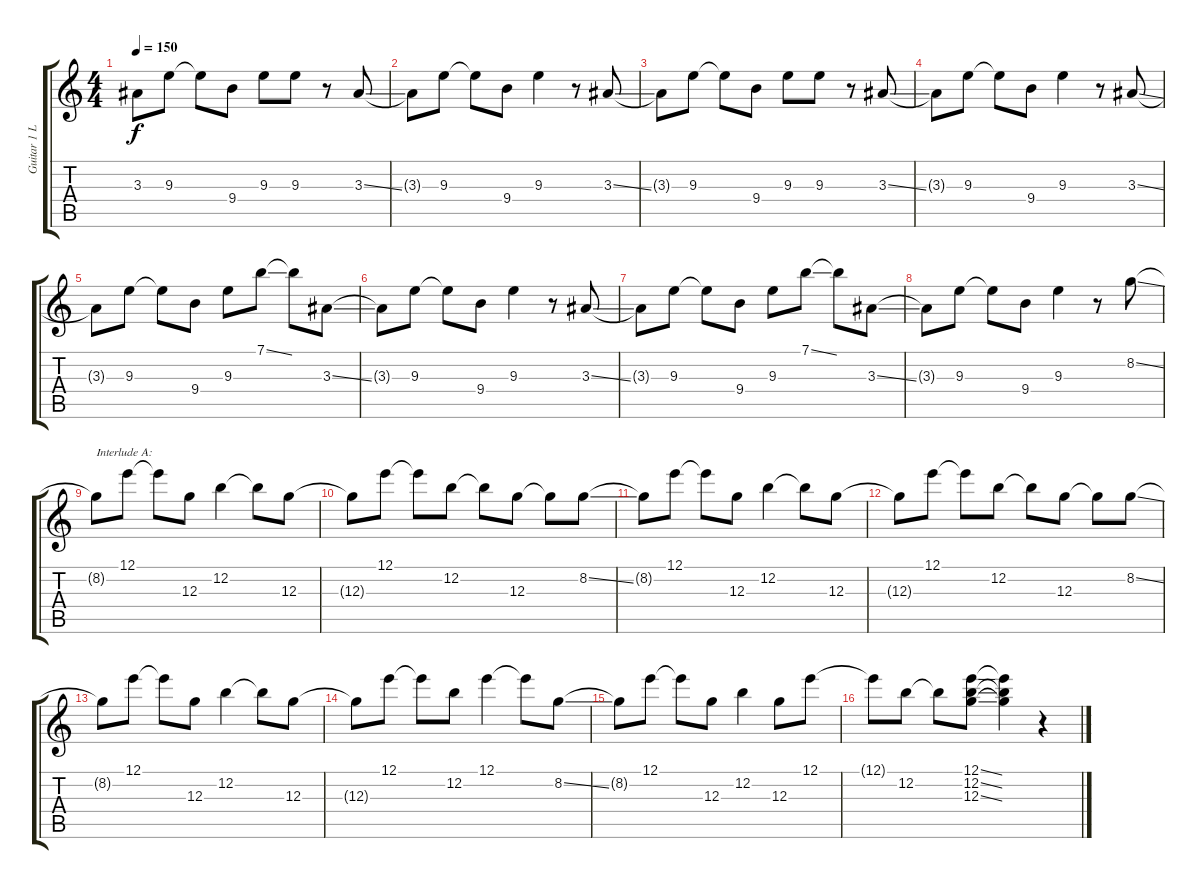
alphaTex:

\track ("Guitar 1 Lead" "Guitar 1 L") {instrument acousticguitarsteel}
\staff {score tabs}
\tuning (E4 B3 G3 D3 A2 E2) {hide}
\ts (4 4)
\tempo 150
\clef g2
\ks c
3.3{t}.8{dy f} 9.3.8 9.3{t}.8 9.4.8 9.3.8 9.3.8 r.8 3.3{ss}.8 |
3.3{t}.8 9.3.8 9.3{t}.8 9.4.8 9.3.4 r.8 3.3{ss}.8 |
3.3{t}.8 9.3.8 9.3{t}.8 9.4.8 9.3.8 9.3.8 r.8 3.3{ss}.8 |
3.3{t}.8 9.3.8 9.3{t}.8 9.4.8 9.3.4 r.8 3.3{ss}.8 |
3.3{t}.8 9.3.8 9.3{t}.8 9.4.8 9.3.8 7.1{ss}.8 7.1{t}.8 3.3{ss}.8 |
3.3{t}.8 9.3.8 9.3{t}.8 9.4.8 9.3.4 r.8 3.3{ss}.8 |
3.3{t}.8 9.3.8 9.3{t}.8 9.4.8 9.3.8 7.1{ss}.8 7.1{t}.8 3.3{ss}.8 |
3.3{t}.8 9.3.8 9.3{t}.8 9.4.8 9.3.4 r.8 8.2{ss}.8 |
8.2{t}.8{txt "Interlude A:"} 12.1.8 12.1{t}.8 12.3.8 12.2.4 12.2{t}.8 12.3.8 |
12.3{t}.8 12.1.8 12.1{t}.8 12.2.8 12.2{t}.8 12.3.8 12.3{t}.8 8.2{ss}.8 |
8.2{t}.8 12.1.8 12.1{t}.8 12.3.8 12.2.4 12.2{t}.8 12.3.8 |
12.3{t}.8 12.1.8 12.1{t}.8 12.2.8 12.2{t}.8 12.3.8 12.3{t}.8 8.2{ss}.8 |
8.2{t}.8 12.1.8 12.1{t}.8 12.3.8 12.2.4 12.2{t}.8 12.3.8 |
12.3{t}.8 12.1.8 12.1{t}.8 12.2.8 12.1.4 12.1{t}.8 8.2{ss}.8 |
8.2{t}.8 12.1.8 12.1{t}.8 12.3.8 12.2.4 12.3.8 12.1.8 |
12.1{t}.8 12.2.8 12.2{t}.8 (12.1{ss} 12.2{ss} 12.3{ss}).8 (12.1{t} 12.2{t} 12.3{t}).4 r.4
